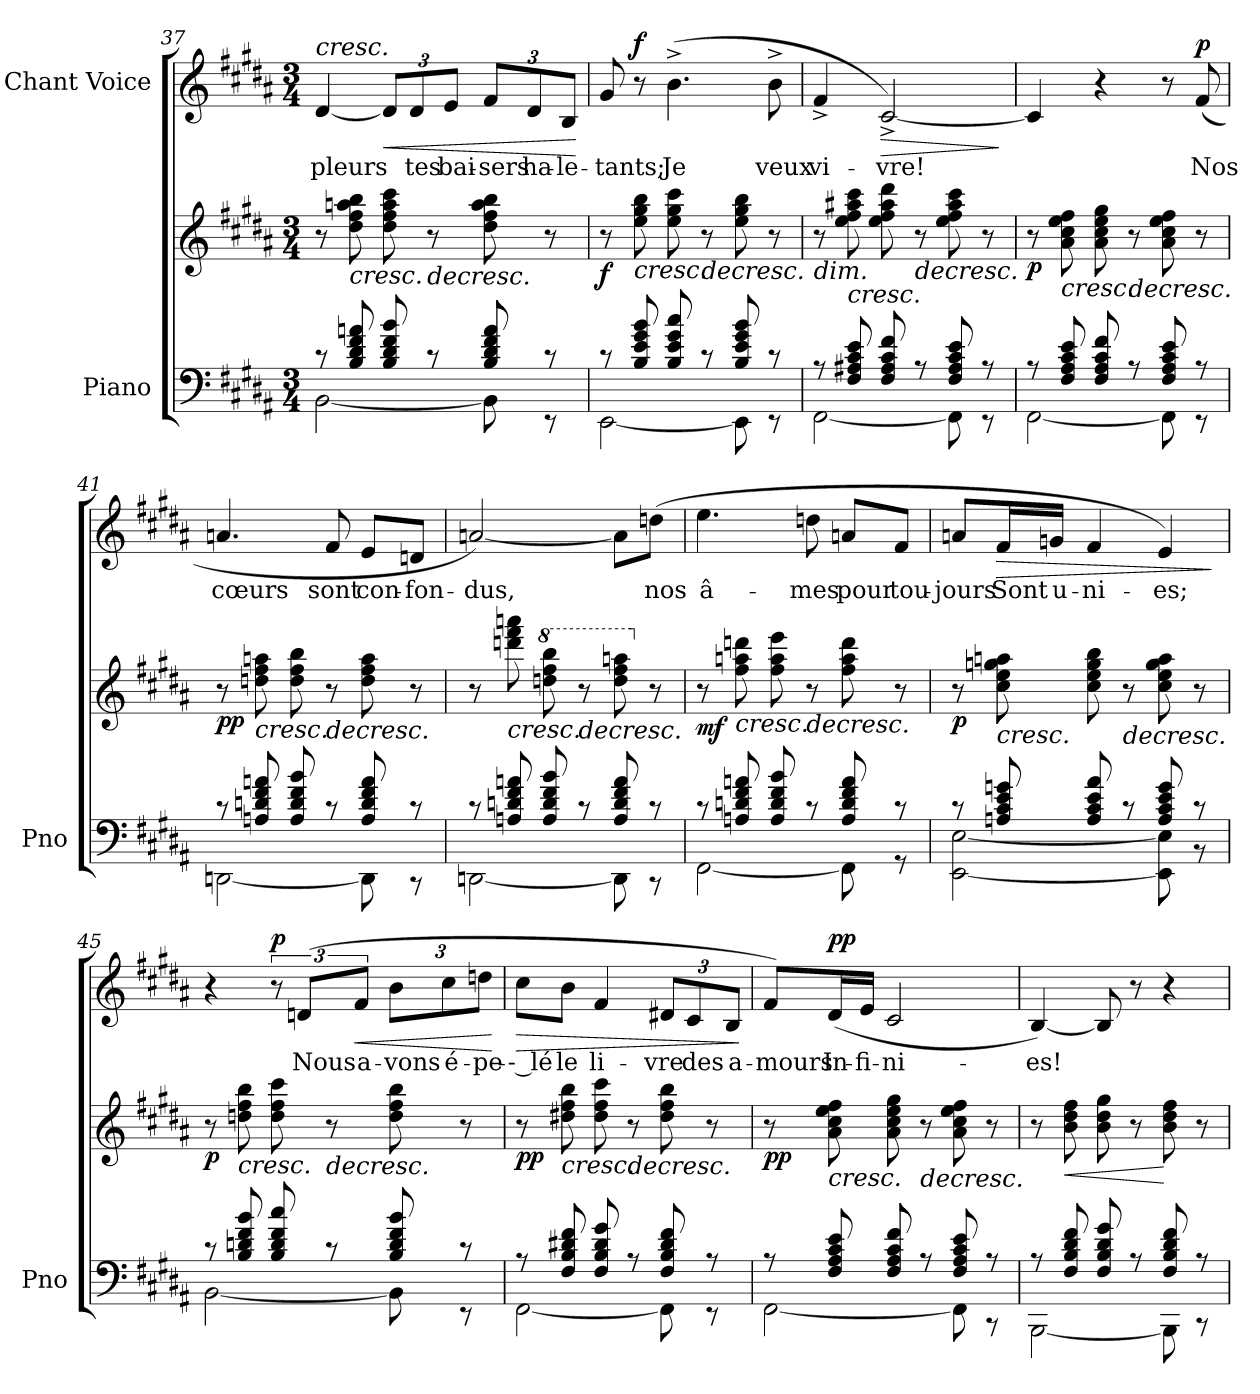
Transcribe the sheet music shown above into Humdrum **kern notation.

**kern	**kern	**dynam	**kern	**text	**dynam
*part2	*part2	*part2	*part1	*part1	*part1
*staff3	*staff2	*staff2/3	*staff1	*staff1	*staff1
*I"Piano	*	*	*I"Chant Voice	*	*
*I'Pno	*	*	*	*	*
*clefF4	*clefG2	*	*clefG2	*	*
*k[f#c#g#d#a#]	*k[f#c#g#d#a#]	*	*k[f#c#g#d#a#]	*	*
*M3/4	*M3/4	*	*M3/4	*	*
=37	=37	=37	=37	=37	=37
*^	*	*	*	*	*
!	!	!	!	!LO:TX:a:i:t=cresc.	!	!
8r	[2BB\	8r	.	[4d#/	pleurs	.
!	!	!	!LO:HP:b	!	!	!
8B/ 8d#/ 8f#/ 8an/	.	8dd#\ 8ff#\ 8aan\ 8bb\	<	.	.	.
!	!	!	!	!	!	!LO:HP:b
8B/ 8d#/ 8f#/ 8b/	.	8dd#\ 8ff#\ 8aa\ 8ccc#\	.	12d#/L]	.	<
.	.	.	.	12d#/	tes	.
!	!	!	!LO:HP:b	!	!	!
8r	.	8r	>	.	.	.
.	.	.	.	12e/J	bai-	.
8B/ 8d#/ 8f#/ 8a/	8BB\]	8dd#\ 8ff#\ 8aa\ 8bb\	[	12f#/L	-sers	.
.	.	.	.	12d#/	ha-	.
8r	8r	8r	.	.	.	.
.	.	.	.	12B/J	-le-	.
*v	*v	*	*	*	*	*
.	.	.	.	.	[
=38	=38	=38	=38	=38	=38
*^	*	*	*	*	*
!	!	!	!LO:DY:b	!	!	!
8r	[2EE\	8r	f	8g#/	-tants;	.
!	!	!	!LO:HP:b	!	!	!LO:DY:a
8B/ 8e/ 8g#/ 8b/	.	8ee\ 8gg#\ 8bb\	<	8r	.	f
8B/ 8e/ 8g#/ 8cc#/	.	8ee\ 8gg#\ 8ccc#\	]	(4.b^\	Je	.
!	!	!	!LO:HP:b	!	!	!
8r	.	8r	>	.	.	.
8B/ 8e/ 8g#/ 8b/	8EE\]	8ee\ 8gg#\ 8bb\	[	.	.	.
8r	8r	8r	.	8b^\	veux	.
=39	=39	=39	=39	=39	=39	=39
!	!	!LO:TX:b:i:t=dim.	!	!	!	!
8r	[2FF#\	8r	.	4f#^>/	vi-	.
!	!	!	!LO:HP:b	!	!	!
8F#/ 8A#X/ 8c#/ 8e/	.	8ee\ 8ff#\ 8aa#X\ 8ccc#\	<	.	.	.
!	!	!	!	!	!	!LO:HP:b
8F#/ 8A#/ 8c#/ 8f#/	.	8ee\ 8ff#\ 8aa#\ 8ddd#\	]	[2c#^>/)	-vre!	>
!	!	!	!LO:HP:b	!	!	!
8r	.	8r	>	.	.	.
8F#/ 8A#/ 8c#/ 8e/	8FF#\]	8ee\ 8ff#\ 8aa#\ 8ccc#\	[	.	.	.
8r	8r	8r	.	.	.	.
*v	*v	*	*	*	*	*
.	.	.	.	.	]
=40	=40	=40	=40	=40	=40
*^	*	*	*	*	*
!	!	!	!LO:DY:b	!	!	!
8r	[2FF#\	8r	p	4c#/]	.	.
!	!	!	!LO:HP:b	!	!	!
8F#/ 8A#/ 8c#/ 8e/	.	8a#\ 8cc#\ 8ee\ 8ff#\	<	.	.	.
8F#/ 8A#/ 8c#/ 8f#/	.	8a#\ 8cc#\ 8ee\ 8gg#\	]	4r	.	.
!	!	!	!LO:HP:b	!	!	!
8r	.	8r	>	.	.	.
8F#/ 8A#/ 8c#/ 8e/	8FF#\]	8a#\ 8cc#\ 8ee\ 8ff#\	[	8r	.	.
!	!	!	!	!	!	!LO:DY:a
8r	8r	8r	.	(8f#/	Nos	p
=41	=41	=41	=41	=41	=41	=41
!	!	!	!LO:DY:b	!	!	!
8r	[2DDn\	8r	pp	4.an/	cœurs	.
!	!	!	!LO:HP:b	!	!	!
8An/ 8dn/ 8f#/ 8an/	.	8ddn\ 8ff#\ 8aan\	<	.	.	.
8A/ 8d/ 8f#/ 8b/	.	8dd\ 8ff#\ 8bb\	]	.	.	.
!	!	!	!LO:HP:b	!	!	!
8r	.	8r	>	8f#/	sont	.
8A/ 8d/ 8f#/ 8a/	8DD\]	8dd\ 8ff#\ 8aa\	[	8e/L	con-	.
8r	8r	8r	.	8dn/J	-fon-	.
=42	=42	=42	=42	=42	=42	=42
!	!	!	!LO:DY:b	!	!	!
!	!	!	!LO:DY:n=1:b	!	!	!
8r	[2DDn\	8r	other-dynamics f	[2an/)	-dus,	.
!	!	!	!LO:HP:b	!	!	!
8An/ 8dn/ 8f#/ 8an/	.	8dddn\ 8fff#\ 8aaan\	<	.	.	.
*	*	*8va	*	*	*	*
8A/ 8d/ 8f#/ 8b/	.	8ddd\ 8fff#\ 8bbb\	]	.	.	.
!	!	!	!LO:HP:b	!	!	!
8r	.	8r	>	.	.	.
8A/ 8d/ 8f#/ 8a/	8DD\]	8ddd\ 8fff#\ 8aaa\	[	8a\L]	.	.
*	*	*X8va	*	*	*	*
!	!	!	!	!	!	!LO:DY:a
!	!	!	!	!	!	!LO:DY:n=1:a
8r	8r	8r	.	(8ddn\J	nos	other-dynamics f
=43	=43	=43	=43	=43	=43	=43
!	!	!	!LO:DY:b	!	!	!
8r	[2FF#\	8r	mf	4.ee\	â-	.
!	!	!	!LO:HP:b	!	!	!
8An/ 8dn/ 8f#/ 8an/	.	8ff#\ 8aan\ 8dddn\	<	.	.	.
8A/ 8d/ 8f#/ 8b/	.	8ff#\ 8aa\ 8eee\	]	.	.	.
!	!	!	!LO:HP:b	!	!	!
8r	.	8r	>	8ddn\	-mes	.
8A/ 8d/ 8f#/ 8a/	8FF#\]	8ff#\ 8aa\ 8ddd\	[	8an/L	pour	.
8r	8r	8r	.	8f#/J	tou-	.
=44	=44	=44	=44	=44	=44	=44
!	!	!	!LO:DY:b	!	!	!
8r	[2EE\ [2E\	8r	p	8an/L	-jours	.
!	!	!	!LO:HP:b	!	!	!LO:HP:b
8An/ 8c#/ 8e/ 8gn/	.	8cc#\ 8ee\ 8ggn\ 8aan\	<	16f#/L	Sont	>
.	.	.	.	16gn/JJ	u-	.
8A/ 8c#/ 8e/ 8a#/	.	8cc#\ 8ee\ 8gg\ 8bb\	]	4f#/	-ni-	.
!	!	!	!LO:HP:b	!	!	!
8r	.	8r	>	.	.	.
8A/ 8c#/ 8e/ 8g/	8EE\] 8E\]	8cc#\ 8ee\ 8gg\ 8aa\	[	4e/)	-es;	.
8r	8r	8r	.	.	.	.
*v	*v	*	*	*	*	*
.	.	.	.	.	]
=45	=45	=45	=45	=45	=45
*^	*	*	*	*	*
!	!	!	!LO:DY:b	!	!	!
8r	[2BB\	8r	p	4r	.	.
!	!	!	!LO:HP:b	!	!	!
8B/ 8dn/ 8f#/ 8b/	.	8ddn\ 8ff#\ 8bb\	<	.	.	.
!	!	!	!	!	!	!LO:DY:a
8B/ 8d/ 8f#/ 8cc#/	.	8dd\ 8ff#\ 8ccc#\	]	12r	.	p
.	.	.	.	(12dn/L	Nous	.
!	!	!	!LO:HP:b	!	!	!
8r	.	8r	>	.	.	.
!	!	!	!	!	!	!LO:HP:b
.	.	.	.	12f#/J	a-	<
8B/ 8d/ 8f#/ 8b/	8BB\]	8dd\ 8ff#\ 8bb\	[	12b\L	-vons	.
.	.	.	.	12cc#\	é-	.
8r	8r	8r	.	.	.	.
.	.	.	.	12ddn\J	-pe-	.
*v	*v	*	*	*	*	*
.	.	.	.	.	[
=46	=46	=46	=46	=46	=46
*^	*	*	*	*	*
!	!	!	!LO:DY:b	!	!	!LO:HP:b
8r	[2FF#\	8r	pp	8cc#\L	-- lé	>
!	!	!	!LO:HP:b	!	!	!
8F#/ 8B/ 8d#X/ 8f#/	.	8dd#X\ 8ff#\ 8bb\	<	8b\J	le	.
8F#/ 8B/ 8d#/ 8g#/	.	8dd#\ 8ff#\ 8ccc#\	]	4f#/	li-	.
!	!	!	!LO:HP:b	!	!	!
8r	.	8r	>	.	.	.
8F#/ 8B/ 8d#/ 8f#/	8FF#\]	8dd#\ 8ff#\ 8bb\	[	12d#X/L	-vre	.
.	.	.	.	12c#/	des	.
8r	8r	8r	.	.	.	.
.	.	.	.	12B/J	a-	.
*v	*v	*	*	*	*	*
.	.	.	.	.	]
=47	=47	=47	=47	=47	=47
*^	*	*	*	*	*
!	!	!	!LO:DY:b	!	!	!
8r	[2FF#\	8r	pp	8f#/L)	-mours	.
!	!	!	!LO:HP:b	!	!	!LO:DY:a
8F#/ 8A#/ 8c#/ 8e/	.	8a#\ 8cc#\ 8ee\ 8ff#\	<	(>16d#/L	In-	pp
.	.	.	.	16e/JJ	-fi-	.
8F#/ 8A#/ 8c#/ 8f#/	.	8a#\ 8cc#\ 8ee\ 8gg#\	]	2c#/	-ni-	.
!	!	!	!LO:HP:b	!	!	!
8r	.	8r	>	.	.	.
8F#/ 8A#/ 8c#/ 8e/	8FF#\]	8a#\ 8cc#\ 8ee\ 8ff#\	[	.	.	.
8r	8r	8r	.	.	.	.
=48	=48	=48	=48	=48	=48	=48
8r	[2BBB\	8r	.	[4B/)	-es!	.
!	!	!	!LO:HP:b	!	!	!
8F#/ 8B/ 8d#/ 8f#/	.	8b\ 8dd#\ 8ff#\	<	.	.	.
8F#/ 8B/ 8d#/ 8g#/	.	8b\ 8dd#\ 8gg#\	]	8B/]	.	.
8r	.	8r	.	8r	.	.
8F#/ 8B/ 8d#/ 8f#/	8BBB\]	8b\ 8dd#\ 8ff#\	[	4r	.	.
8r	8r	8r	.	.	.	.
*v	*v	*	*	*	*	*
=	=	=	=	=	=
*-	*-	*-	*-	*-	*-
